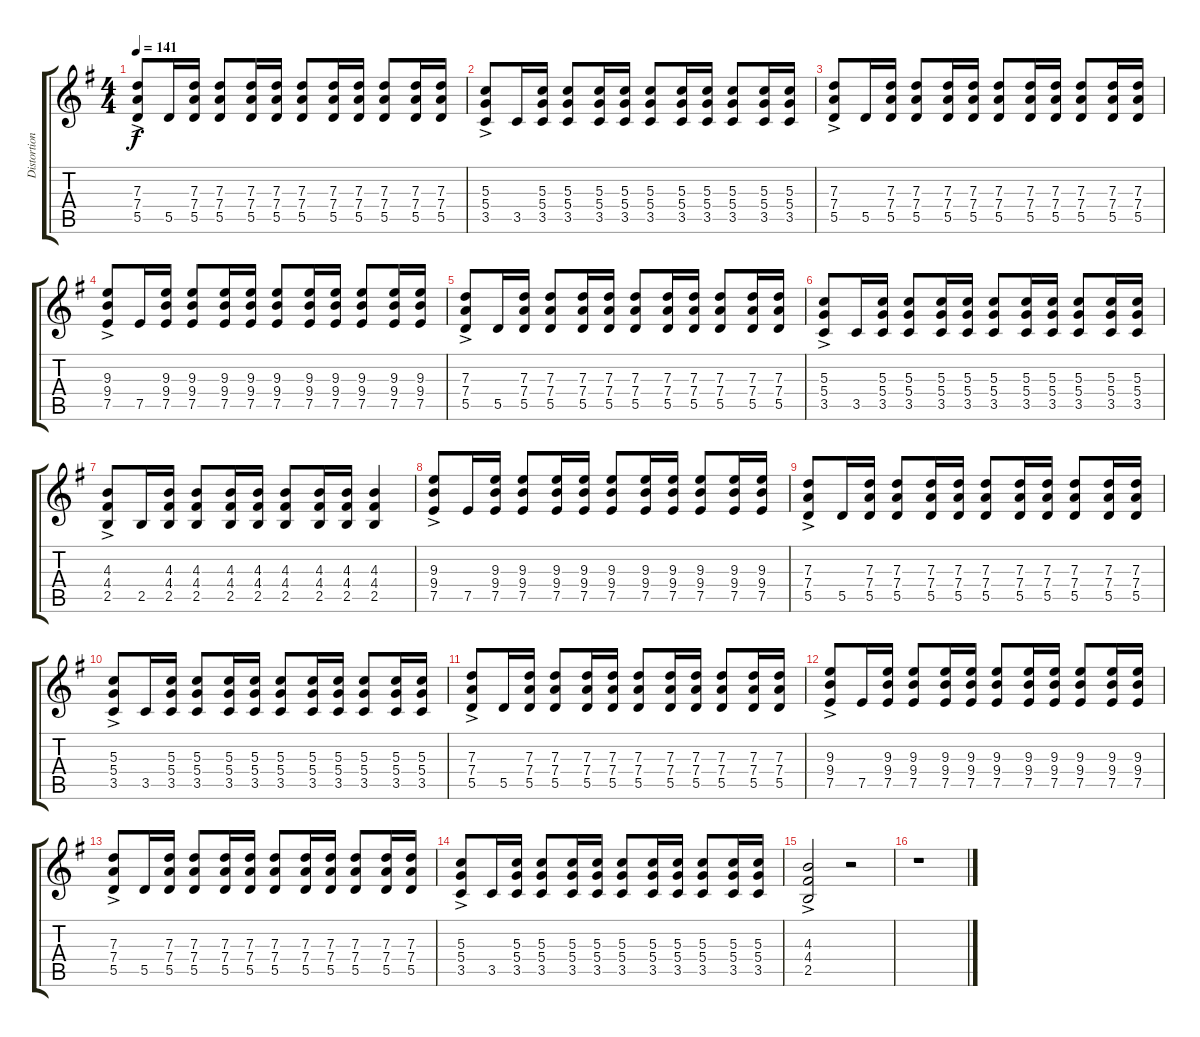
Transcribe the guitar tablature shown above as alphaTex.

\track ("Distortion Gtr" "Distortion") {instrument distortionguitar}
\staff {score tabs}
\tuning (E4 B3 G3 D3 A2 E2) {hide}
\ts (4 4)
\tempo 141
\clef g2
\ks g
(7.3{ac} 7.4{ac} 5.5{ac}).8{dy f} 5.5.16 (7.3 7.4 5.5).16 (7.3 7.4 5.5).8 (7.3 7.4 5.5).16 (7.3 7.4 5.5).16 (7.3 7.4 5.5).8 (7.3 7.4 5.5).16 (7.3 7.4 5.5).16 (7.3 7.4 5.5).8 (7.3 7.4 5.5).16 (7.3 7.4 5.5).16 |
(5.3{ac} 5.4{ac} 3.5{ac}).8 3.5.16 (5.3 5.4 3.5).16 (5.3 5.4 3.5).8 (5.3 5.4 3.5).16 (5.3 5.4 3.5).16 (5.3 5.4 3.5).8 (5.3 5.4 3.5).16 (5.3 5.4 3.5).16 (5.3 5.4 3.5).8 (5.3 5.4 3.5).16 (5.3 5.4 3.5).16 |
(7.3{ac} 7.4{ac} 5.5{ac}).8 5.5.16 (7.3 7.4 5.5).16 (7.3 7.4 5.5).8 (7.3 7.4 5.5).16 (7.3 7.4 5.5).16 (7.3 7.4 5.5).8 (7.3 7.4 5.5).16 (7.3 7.4 5.5).16 (7.3 7.4 5.5).8 (7.3 7.4 5.5).16 (7.3 7.4 5.5).16 |
(9.3{ac} 9.4{ac} 7.5{ac}).8 7.5.16 (9.3 9.4 7.5).16 (9.3 9.4 7.5).8 (9.3 9.4 7.5).16 (9.3 9.4 7.5).16 (9.3 9.4 7.5).8 (9.3 9.4 7.5).16 (9.3 9.4 7.5).16 (9.3 9.4 7.5).8 (9.3 9.4 7.5).16 (9.3 9.4 7.5).16 |
(7.3{ac} 7.4{ac} 5.5{ac}).8 5.5.16 (7.3 7.4 5.5).16 (7.3 7.4 5.5).8 (7.3 7.4 5.5).16 (7.3 7.4 5.5).16 (7.3 7.4 5.5).8 (7.3 7.4 5.5).16 (7.3 7.4 5.5).16 (7.3 7.4 5.5).8 (7.3 7.4 5.5).16 (7.3 7.4 5.5).16 |
(5.3{ac} 5.4{ac} 3.5{ac}).8 3.5.16 (5.3 5.4 3.5).16 (5.3 5.4 3.5).8 (5.3 5.4 3.5).16 (5.3 5.4 3.5).16 (5.3 5.4 3.5).8 (5.3 5.4 3.5).16 (5.3 5.4 3.5).16 (5.3 5.4 3.5).8 (5.3 5.4 3.5).16 (5.3 5.4 3.5).16 |
(4.3{ac} 4.4{ac} 2.5{ac}).8 2.5.16 (4.3 4.4 2.5).16 (4.3 4.4 2.5).8 (4.3 4.4 2.5).16 (4.3 4.4 2.5).16 (4.3 4.4 2.5).8 (4.3 4.4 2.5).16 (4.3 4.4 2.5).16 (4.3 4.4 2.5).4 |
(9.3{ac} 9.4{ac} 7.5{ac}).8 7.5.16 (9.3 9.4 7.5).16 (9.3 9.4 7.5).8 (9.3 9.4 7.5).16 (9.3 9.4 7.5).16 (9.3 9.4 7.5).8 (9.3 9.4 7.5).16 (9.3 9.4 7.5).16 (9.3 9.4 7.5).8 (9.3 9.4 7.5).16 (9.3 9.4 7.5).16 |
(7.3{ac} 7.4{ac} 5.5{ac}).8 5.5.16 (7.3 7.4 5.5).16 (7.3 7.4 5.5).8 (7.3 7.4 5.5).16 (7.3 7.4 5.5).16 (7.3 7.4 5.5).8 (7.3 7.4 5.5).16 (7.3 7.4 5.5).16 (7.3 7.4 5.5).8 (7.3 7.4 5.5).16 (7.3 7.4 5.5).16 |
(5.3{ac} 5.4{ac} 3.5{ac}).8 3.5.16 (5.3 5.4 3.5).16 (5.3 5.4 3.5).8 (5.3 5.4 3.5).16 (5.3 5.4 3.5).16 (5.3 5.4 3.5).8 (5.3 5.4 3.5).16 (5.3 5.4 3.5).16 (5.3 5.4 3.5).8 (5.3 5.4 3.5).16 (5.3 5.4 3.5).16 |
(7.3{ac} 7.4{ac} 5.5{ac}).8 5.5.16 (7.3 7.4 5.5).16 (7.3 7.4 5.5).8 (7.3 7.4 5.5).16 (7.3 7.4 5.5).16 (7.3 7.4 5.5).8 (7.3 7.4 5.5).16 (7.3 7.4 5.5).16 (7.3 7.4 5.5).8 (7.3 7.4 5.5).16 (7.3 7.4 5.5).16 |
(9.3{ac} 9.4{ac} 7.5{ac}).8 7.5.16 (9.3 9.4 7.5).16 (9.3 9.4 7.5).8 (9.3 9.4 7.5).16 (9.3 9.4 7.5).16 (9.3 9.4 7.5).8 (9.3 9.4 7.5).16 (9.3 9.4 7.5).16 (9.3 9.4 7.5).8 (9.3 9.4 7.5).16 (9.3 9.4 7.5).16 |
(7.3{ac} 7.4{ac} 5.5{ac}).8 5.5.16 (7.3 7.4 5.5).16 (7.3 7.4 5.5).8 (7.3 7.4 5.5).16 (7.3 7.4 5.5).16 (7.3 7.4 5.5).8 (7.3 7.4 5.5).16 (7.3 7.4 5.5).16 (7.3 7.4 5.5).8 (7.3 7.4 5.5).16 (7.3 7.4 5.5).16 |
(5.3{ac} 5.4{ac} 3.5{ac}).8 3.5.16 (5.3 5.4 3.5).16 (5.3 5.4 3.5).8 (5.3 5.4 3.5).16 (5.3 5.4 3.5).16 (5.3 5.4 3.5).8 (5.3 5.4 3.5).16 (5.3 5.4 3.5).16 (5.3 5.4 3.5).8 (5.3 5.4 3.5).16 (5.3 5.4 3.5).16 |
(4.3{ac} 4.4{ac} 2.5{ac}).2 r.2 |
r.1
